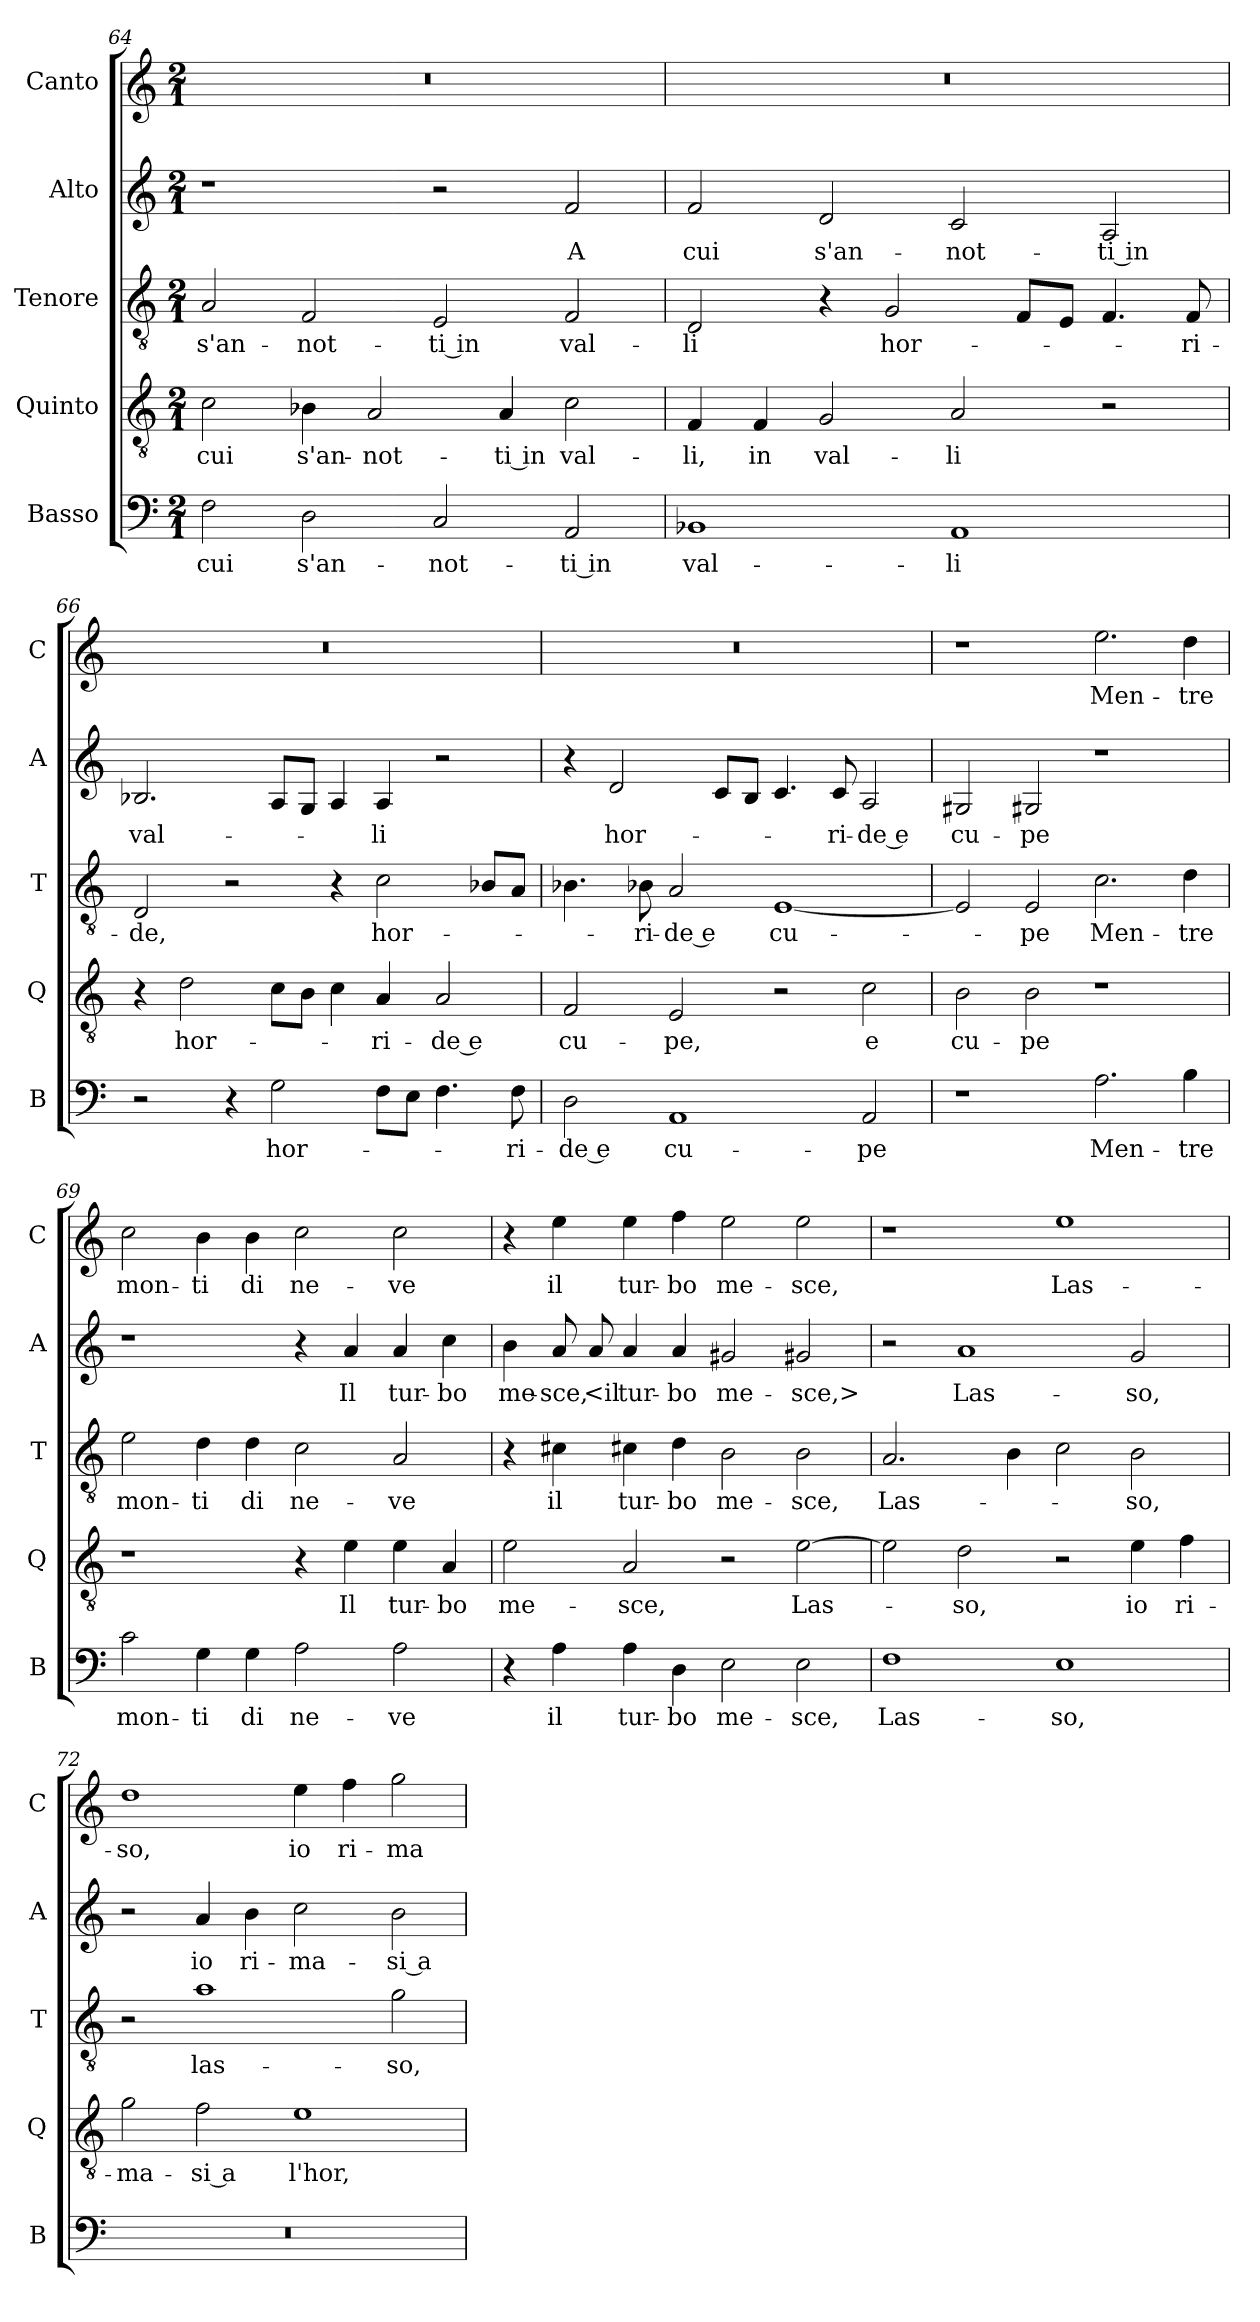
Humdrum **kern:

**kern	**text	**kern	**text	**kern	**text	**kern	**text	**kern	**text
*part5	*part5	*part4	*part4	*part3	*part3	*part2	*part2	*part1	*part1
*staff5	*staff5	*staff4	*staff4	*staff3	*staff3	*staff2	*staff2	*staff1	*staff1
*I"Basso	*	*I"Quinto	*	*I"Tenore	*	*I"Alto	*	*I"Canto	*
*I'B	*	*I'Q	*	*I'T	*	*I'A	*	*I'C	*
*clefF4	*	*clefGv2	*	*clefGv2	*	*clefG2	*	*clefG2	*
*k[]	*	*k[]	*	*k[]	*	*k[]	*	*k[]	*
*M2/1	*	*M2/1	*	*M2/1	*	*M2/1	*	*M2/1	*
=64	=64	=64	=64	=64	=64	=64	=64	=64	=64
2F	cui	2c	cui	2A	s'an-	1r	.	0r	.
2D	s'an-	4B-X	s'an-	2F	-not-	.	.	.	.
.	.	2A	-not-	.	.	.	.	.	.
2C	-not-	.	.	2E	-ti in	2r	.	.	.
.	.	4A	-ti in	.	.	.	.	.	.
2AA	-ti in	2c	val-	2F	val-	2f	A	.	.
=65	=65	=65	=65	=65	=65	=65	=65	=65	=65
1BB-X	val-	4F	-li,	2D	-li	2f	cui	0r	.
.	.	4F	in	.	.	.	.	.	.
.	.	2G	val-	4r	.	2d	s'an-	.	.
.	.	.	.	2G	hor-	.	.	.	.
1AA	-li	2A	-li	.	.	2c	-not-	.	.
.	.	.	.	8FL	.	.	.	.	.
.	.	.	.	8EJ	.	.	.	.	.
.	.	2r	.	4.F	.	2A	-ti in	.	.
.	.	.	.	8F	-ri-	.	.	.	.
=66	=66	=66	=66	=66	=66	=66	=66	=66	=66
2r	.	4r	.	2D	-de,	2.B-X	val-	0r	.
.	.	2d	hor-	.	.	.	.	.	.
4r	.	.	.	2r	.	.	.	.	.
2G	hor-	8cL	.	.	.	8AL	.	.	.
.	.	8BJ	.	.	.	8GJ	.	.	.
.	.	4c	.	4r	.	4A	.	.	.
8FL	.	4A	-ri-	2c	hor-	4A	-li	.	.
8EJ	.	.	.	.	.	.	.	.	.
4.F	.	2A	-de e	.	.	2r	.	.	.
.	.	.	.	8B-XL	.	.	.	.	.
8F	-ri-	.	.	8AJ	.	.	.	.	.
=67	=67	=67	=67	=67	=67	=67	=67	=67	=67
2D	-de e	2F	cu-	4.B-X	.	4r	.	0r	.
.	.	.	.	.	.	2d	hor-	.	.
.	.	.	.	8B-X	-ri-	.	.	.	.
1AA	cu-	2E	-pe,	2A	-de e	.	.	.	.
.	.	.	.	.	.	8cL	.	.	.
.	.	.	.	.	.	8BJ	.	.	.
.	.	2r	.	[1E	cu-	4.c	.	.	.
.	.	.	.	.	.	8c	-ri-	.	.
2AA	-pe	2c	e	.	.	2A	-de e	.	.
=68	=68	=68	=68	=68	=68	=68	=68	=68	=68
1r	.	2B	cu-	2E]	.	2G#X	cu-	1r	.
.	.	2B	-pe	2E	-pe	2G#X	-pe	.	.
2.A	Men-	1r	.	2.c	Men-	1r	.	2.ee	Men-
4B	-tre	.	.	4d	-tre	.	.	4dd	-tre
=69	=69	=69	=69	=69	=69	=69	=69	=69	=69
2c	mon-	1r	.	2e	mon-	1r	.	2cc	mon-
4G	-ti	.	.	4d	-ti	.	.	4b	-ti
4G	di	.	.	4d	di	.	.	4b	di
2A	ne-	4r	.	2c	ne-	4r	.	2cc	ne-
.	.	4e	Il	.	.	4a	Il	.	.
2A	-ve	4e	tur-	2A	-ve	4a	tur-	2cc	-ve
.	.	4A	-bo	.	.	4cc	-bo	.	.
=70	=70	=70	=70	=70	=70	=70	=70	=70	=70
4r	.	2e	me-	4r	.	4b	me-	4r	.
4A	il	.	.	4c#X	il	8a	-sce,	4ee	il
.	.	.	.	.	.	8a	<il	.	.
4A	tur-	2A	-sce,	4c#X	tur-	4a	tur-	4ee	tur-
4D	-bo	.	.	4d	-bo	4a	-bo	4ff	-bo
2E	me-	2r	.	2B	me-	2g#X	me-	2ee	me-
2E	-sce,	[2e	Las-	2B	-sce,	2g#X	-sce,>	2ee	-sce,
=71	=71	=71	=71	=71	=71	=71	=71	=71	=71
1F	Las-	2e]	.	2.A	Las-	2r	.	1r	.
.	.	2d	-so,	.	.	1a	Las-	.	.
.	.	.	.	4B	.	.	.	.	.
1E	-so,	2r	.	2c	.	.	.	1ee	Las-
.	.	4e	io	2B	-so,	2g	-so,	.	.
.	.	4f	ri-	.	.	.	.	.	.
=72	=72	=72	=72	=72	=72	=72	=72	=72	=72
0r	.	2g	-ma-	2r	.	2r	.	1dd	-so,
.	.	2f	-si a	1a	las-	4a	io	.	.
.	.	.	.	.	.	4b	ri-	.	.
.	.	1e	l'hor,	.	.	2cc	-ma-	4ee	io
.	.	.	.	.	.	.	.	4ff	ri-
.	.	.	.	2g	-so,	2b	-si a-	2gg	-ma-
=	=	=	=	=	=	=	=	=	=
*-	*-	*-	*-	*-	*-	*-	*-	*-	*-
